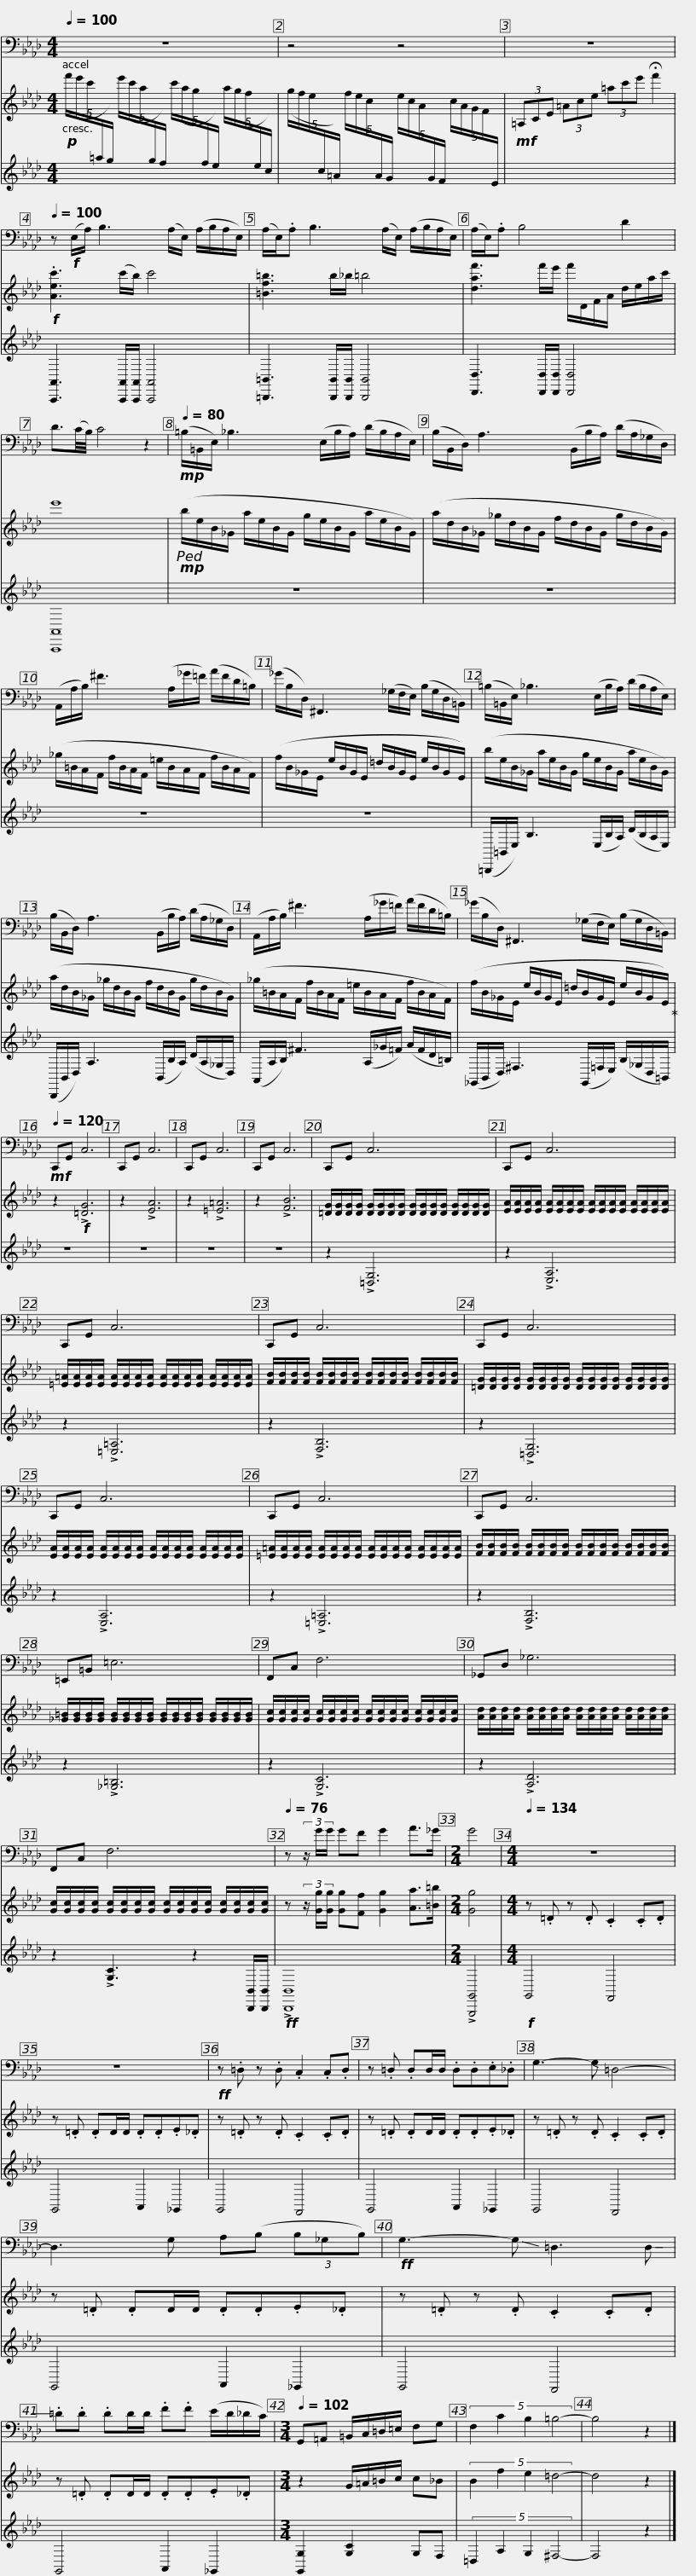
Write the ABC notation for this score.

X:1
%%score 1 { 2 | 3 }
L:1/8
Q:1/4=100
M:4/4
I:linebreak $
K:Ab
V:1 bass
V:2 treble
V:3 treble
V:1
 z8[Q:1/4=101][Q:1/4=102][Q:1/4=103][Q:1/4=104][Q:1/4=105][Q:1/4=106][Q:1/4=107][Q:1/4=108][Q:1/4=109][Q:1/4=110][Q:1/4=111][Q:1/4=112][Q:1/4=113][Q:1/4=114][Q:1/4=115][Q:1/4=116][Q:1/4=117][Q:1/4=118][Q:1/4=119] |$[Q:1/4=120] z4[Q:1/4=130] z4[Q:1/4=121][Q:1/4=122][Q:1/4=123][Q:1/4=124][Q:1/4=125][Q:1/4=126][Q:1/4=127][Q:1/4=128][Q:1/4=129][Q:1/4=131][Q:1/4=132][Q:1/4=133][Q:1/4=134][Q:1/4=135][Q:1/4=136][Q:1/4=137][Q:1/4=138][Q:1/4=139] |[Q:1/4=140] z8[Q:1/4=40] |$[K:Ab][Q:1/4=100] z!f! (E,/A,/) B,3 (A,/E,/) (A,/B,/A,/E,/) | (A,/E,/).A, B,3 (A,/E,/) (A,/B,/A,/E,/) | %5
 (A,/E,/).A, B,4 D2 |$ D3/2(C/4B,/4) C4 z2 |[Q:1/4=80]!mp! (=B,/=B,,/E,/) _B,3 (E,/B,/A,/) (D/B,/A,/E,/) | (B,/B,,/D,/) A,3 (B,,/B,/A,/) (D/A,/_G,/D,/) |$ (A,,/A,/B,/) ^F3 (A,/_G/=F/) (A/F/D/=B,/) | %10
 (_G/B,/D,/) ^F,,3 (_G,/F,/E,/) (B,/G,/D,/=B,,/) |$ (=B,/=B,,/E,/) _B,3 (E,/B,/A,/) (D/B,/A,/E,/) | (B,/B,,/D,/) A,3 (B,,/B,/A,/) (D/A,/_G,/D,/) |$ (A,,/A,/B,/) ^F3 (A,/_G/=F/) (A/F/D/=B,/) | (_G/B,/D,/) ^F,,3 (_G,/F,/E,/) (B,/G,/D,/=B,,/) |$ %15
[Q:1/4=120]!mf! C,,G,, C,6 | C,,G,, C,6 | C,,G,, C,6 | C,,G,, C,6 | C,,G,, C,6 |$ %20
 C,,G,, C,6 | C,,G,, C,6 |$ C,,G,, C,6 | C,,G,, C,6 |$ C,,G,, C,6 | %25
 C,,G,, C,6 |$ C,,G,, C,6 | =E,,=B,, =E,6 |$ F,,C, F,6 | _G,,D, _G,6 |$ %30
 F,,C, F,6 |[Q:1/4=76] z (3z/ G/G/ GF G2 A>_G |[M:2/4] G4 |[M:4/4][Q:1/4=134] z8 |$ z8 | %35
!ff! z .=D, z .D, .C,2 .C,.D, | z .=D, .D,D,/D,/ .D,.D,.E,._D, | G,3- !-(!G, !-)!=D,4- |$ D,3 G, A,(B, (3B,_G,B,) |!ff! G,3- !-(!G, !-)!=D,3 !-(!D, | %40
 !-)!.=D.D .DD/D/ .F.F (E/D/_D/C/) |$[M:3/4][Q:1/4=102] G,,=A,, =B,,/C,/=D,/=E,/ F,G, | (5:3:4F,2 C2 B,2 =B,4- | B,4 z2 |] %44
V:2
!p! (5:4:5(f'/e'/c'/[I:staff +1]=a/g/)[I:staff -1] (5:4:5(e'/c'/a/[I:staff +1]g/f/)[I:staff -1] (5:4:5(c'/a/g/[I:staff +1]f/e/)[I:staff -1] (5:4:5(a/g/f/[I:staff +1]e/c/) |$[I:staff -1] (5:4:5(g/f/e/[I:staff +1]c/=A/)[I:staff -1] (5:4:5f/e/c/[I:staff +1]A/G/[I:staff -1] (5:4:5e/c/A/[I:staff +1]G/F/[I:staff -1] (5:4:5c/A/G/F/[I:staff +1]E/ |!mf![I:staff -1] (3=A,CE (3=Ace (3=ac'e' !fermata!f'2 |$!f! .[Aec']3 (c'/b/) c'4 | [=Bf=b]3 b/_b/ =b4 | %5
 [daf']3 f'/e'/ f'/D/F/A/ d/e/a/c'/ |$ e'8 |!mp!!ped! (b/e/B/_G/ a/e/B/G/ g/e/B/G/ a/e/B/G/) | (a/d/B/_G/ _g/d/B/G/ f/d/B/G/ g/d/B/G/) |$ (_g/=B/A/F/ f/B/A/F/ =e/B/A/F/ f/B/A/F/) | %10
 (f/B/_G/E/ e/B/G/E/ =d/B/G/E/ e/B/G/E/) |$ (b/e/B/_G/ a/e/B/G/ g/e/B/G/ a/e/B/G/) | (a/d/B/_G/ _g/d/B/G/ f/d/B/G/ g/d/B/G/) |$ (_g/=B/A/F/ f/B/A/F/ =e/B/A/F/ f/B/A/F/) | (f/B/_G/E/ e/B/G/E/ =d/B/G/E/ e/B/G/E/)!ped-up! |$ %15
 z2!f! !>![=DG]6 | z2 !>![EA]6 | z2 !>![=E=A]6 | z2 !>![FB]6 | [=DG]/[DG]/[DG]/[DG]/ [DG]/[DG]/[DG]/[DG]/ [DG]/[DG]/[DG]/[DG]/ [DG]/[DG]/[DG]/[DG]/ |$ %20
 [EA]/[EA]/[EA]/[EA]/ [EA]/[EA]/[EA]/[EA]/ [EA]/[EA]/[EA]/[EA]/ [EA]/[EA]/[EA]/[EA]/ | [=E=A]/[EA]/[EA]/[EA]/ [EA]/[EA]/[EA]/[EA]/ [EA]/[EA]/[EA]/[EA]/ [EA]/[EA]/[EA]/[EA]/ |$ [FB]/[FB]/[FB]/[FB]/ [FB]/[FB]/[FB]/[FB]/ [FB]/[FB]/[FB]/[FB]/ [FB]/[FB]/[FB]/[FB]/ | [=DG]/[DG]/[DG]/[DG]/ [DG]/[DG]/[DG]/[DG]/ [DG]/[DG]/[DG]/[DG]/ [DG]/[DG]/[DG]/[DG]/ |$ [EA]/[EA]/[EA]/[EA]/ [EA]/[EA]/[EA]/[EA]/ [EA]/[EA]/[EA]/[EA]/ [EA]/[EA]/[EA]/[EA]/ | %25
 [=E=A]/[EA]/[EA]/[EA]/ [EA]/[EA]/[EA]/[EA]/ [EA]/[EA]/[EA]/[EA]/ [EA]/[EA]/[EA]/[EA]/ |$ [FB]/[FB]/[FB]/[FB]/ [FB]/[FB]/[FB]/[FB]/ [FB]/[FB]/[FB]/[FB]/ [FB]/[FB]/[FB]/[FB]/ | [_G=B]/[GB]/[GB]/[GB]/ [GB]/[GB]/[GB]/[GB]/ [GB]/[GB]/[GB]/[GB]/ [GB]/[GB]/[GB]/[GB]/ |$ [Gc]/[Gc]/[Gc]/[Gc]/ [Gc]/[Gc]/[Gc]/[Gc]/ [Gc]/[Gc]/[Gc]/[Gc]/ [Gc]/[Gc]/[Gc]/[Gc]/ | [Ad]/[Ad]/[Ad]/[Ad]/ [Ad]/[Ad]/[Ad]/[Ad]/ [Ad]/[Ad]/[Ad]/[Ad]/ [Ad]/[Ad]/[Ad]/[Ad]/ |$ %30
 [Gc]/[Gc]/[Gc]/[Gc]/ [Gc]/[Gc]/[Gc]/[Gc]/ [Gc]/[Gc]/[Gc]/[Gc]/ [Gc]/[Gc]/[Gc]/[Gc]/ | z (3z/ [Gg]/[Gg]/ [Gg][Ff] [Gg]2 [Aa]>[=B=b] |[M:2/4] [Gg]4 |[M:4/4] z .=D z .D .C2 .C.D |$ z .=D .DD/D/ .D.D.E._D | %35
 z .=D z .D .C2 .C.D | z .=D .DD/D/ .D.D.E._D | z .=D z .D .C2 .C.D |$ z .=D .DD/D/ .D.D.E._D | z .=D z .D .C2 .C.D | %40
 z .=D .DD/D/ .D.D.E._D |$[M:3/4] z2 G/=A/=B/c/ c_B | (5:3:4B2 f2 e2 =d4- | d4 z2 |] %44
V:3
 x8 |$ x8 | x8 |$ [A,,,A,,]3 [A,,,A,,]/[A,,,A,,]/ [A,,,A,,]4 | [=B,,,=B,,]3 [B,,,B,,]/[B,,,B,,]/ [B,,,B,,]4 | %5
 [D,,D,]3 [D,,D,]/[D,,D,]/ [D,,D,]4 |$ [A,,,A,,]8 | z8 | z8 |$ z8 | %10
 z8 |$ (=B,,,/=B,,/E,/) B,3 (E,/B,/A,/) (D/B,/A,/E,/) | (B,,,/B,,/D,/) A,3 (B,,/B,/A,/) (D/A,/_G,/D,/) |$ (A,,/A,/B,/) ^F3 (A,/_G/=F/) (A/F/D/=B,/) | (_G,,/B,,/D,/) ^F,3 (G,,/=F,/E,/) (B,/_G,/D,/=B,,/) |$ %15
 z8 | z8 | z8 | z8 | z2 !>![=D,G,]6 |$ %20
 z2 !>![E,A,]6 | z2 !>![=E,=A,]6 |$ z2 !>![F,B,]6 | z2 !>![=D,G,]6 |$ z2 !>![E,A,]6 | %25
 z2 !>![=E,=A,]6 |$ z2 !>![F,B,]6 | z2 !>![_G,=B,]6 |$ z2 !>![G,C]6 | z2 !>![A,D]6 |$ %30
 z2 !>![G,C]3 z2 [B,,,B,,]/[B,,,B,,]/ |!ff! !>![B,,,B,,]8 |[M:2/4] !>![G,,,G,,]4 |[M:4/4]!f! G,,4 F,,4 |$ G,,4 A,,2 _G,,2 | %35
 G,,4 F,,4 | G,,4 A,,2 _G,,2 | G,,4 F,,4 |$ G,,4 A,,2 _G,,2 | G,,4 F,,4 | %40
 G,,4 A,,2 _G,,2 |$[M:3/4] [G,,G,]2 [G,C]2 G,F, | (5:3:4=D,2 A,2 G,2 ^F,4- | F,4 z2 |] %44
